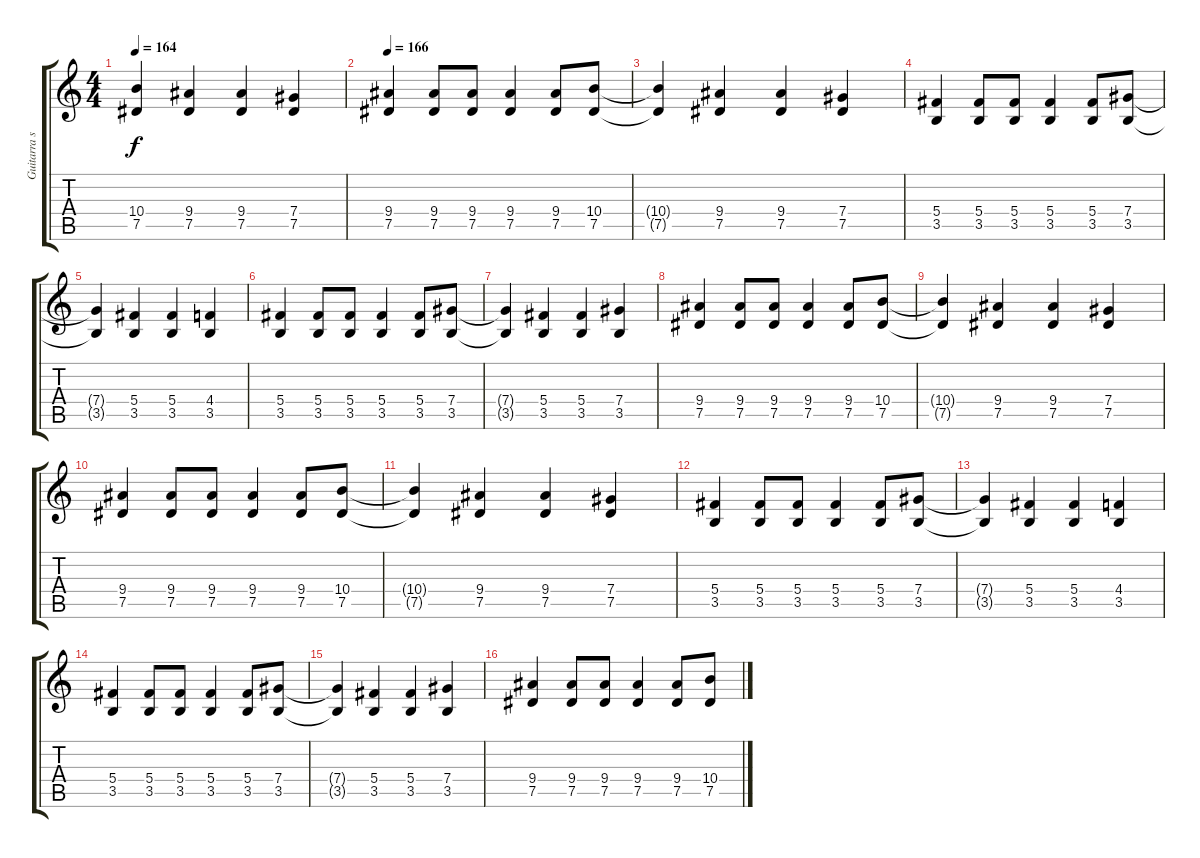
\track ("Guitarra solo" "Guitarra s") {instrument distortionguitar}
\staff {score tabs}
\tuning (Eb4 Bb3 Gb3 Db3 Ab2 Eb2) {hide}
\ts (4 4)
\tempo 164
\clef g2
\ks c
(10.4{t} 7.5{t}).4{dy f} (9.4 7.5).4 (9.4 7.5).4 (7.4 7.5).4 |
\tempo 166
(9.4 7.5).4 (9.4 7.5).8 (9.4 7.5).8 (9.4 7.5).4 (9.4 7.5).8 (10.4 7.5).8 |
(10.4{t} 7.5{t}).4 (9.4 7.5).4 (9.4 7.5).4 (7.4 7.5).4 |
(5.4 3.5).4 (5.4 3.5).8 (5.4 3.5).8 (5.4 3.5).4 (5.4 3.5).8 (7.4 3.5).8 |
(7.4{t} 3.5{t}).4 (5.4 3.5).4 (5.4 3.5).4 (4.4 3.5).4 |
(5.4 3.5).4 (5.4 3.5).8 (5.4 3.5).8 (5.4 3.5).4 (5.4 3.5).8 (7.4 3.5).8 |
(7.4{t} 3.5{t}).4 (5.4 3.5).4 (5.4 3.5).4 (7.4 3.5).4 |
(9.4 7.5).4 (9.4 7.5).8 (9.4 7.5).8 (9.4 7.5).4 (9.4 7.5).8 (10.4 7.5).8 |
(10.4{t} 7.5{t}).4 (9.4 7.5).4 (9.4 7.5).4 (7.4 7.5).4 |
(9.4 7.5).4 (9.4 7.5).8 (9.4 7.5).8 (9.4 7.5).4 (9.4 7.5).8 (10.4 7.5).8 |
(10.4{t} 7.5{t}).4 (9.4 7.5).4 (9.4 7.5).4 (7.4 7.5).4 |
(5.4 3.5).4 (5.4 3.5).8 (5.4 3.5).8 (5.4 3.5).4 (5.4 3.5).8 (7.4 3.5).8 |
(7.4{t} 3.5{t}).4 (5.4 3.5).4 (5.4 3.5).4 (4.4 3.5).4 |
(5.4 3.5).4 (5.4 3.5).8 (5.4 3.5).8 (5.4 3.5).4 (5.4 3.5).8 (7.4 3.5).8 |
(7.4{t} 3.5{t}).4 (5.4 3.5).4 (5.4 3.5).4 (7.4 3.5).4 |
(9.4 7.5).4 (9.4 7.5).8 (9.4 7.5).8 (9.4 7.5).4 (9.4 7.5).8 (10.4 7.5).8
